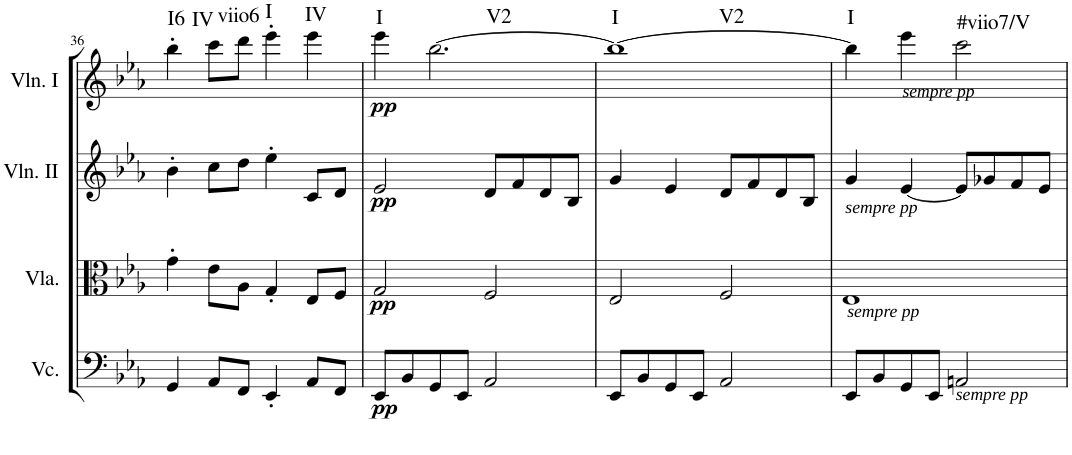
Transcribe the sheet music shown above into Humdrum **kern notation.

**kern	**dynam	**kern	**dynam	**kern	**dynam	**kern	**dynam	**harte
*part4	*part4	*part3	*part3	*part2	*part2	*part1	*part1	*part1
*staff4	*staff4	*staff3	*staff3	*staff2	*staff2	*staff1	*staff1	*
*I"Violoncello	*	*I"Viola	*	*I"Violin II	*	*I"Violin I	*	*
*I'Vc.	*	*I'Vla.	*	*I'Vln. II	*	*I'Vln. I	*	*
!!LO:PB:g=z
*clefF4	*	*clefC3	*	*clefG2	*	*clefG2	*	*
*k[b-e-a-]	*	*k[b-e-a-]	*	*k[b-e-a-]	*	*k[b-e-a-]	*	*
*M2/2	*	*M2/2	*	*M2/2	*	*M2/2	*	*
*met(c|)	*	*met(c|)	*	*met(c|)	*	*met(c|)	*	*
=36	=36	=36	=36	=36	=36	=36	=36	=36
!	!	!	!	!	!	!	!	!LO:H:kt=I6
4GG/	.	4g'\	.	4b-'\	.	4bb-'\	.	N
!	!	!	!	!	!	!	!	!LO:H:kt=IV
8AA-/L	.	8e-\L	.	8cc\L	.	8ccc\L	.	N
!	!	!	!	!	!	!	!	!LO:H:kt=viio6
8FF/J	.	8A-\J	.	8dd\J	.	8ddd\J	.	N
!	!	!	!	!	!	!	!	!LO:H:kt=I
4EE-'/	.	4G'/	.	4ee-'\	.	4eee-'\	.	N
!	!	!	!	!	!	!	!	!LO:H:kt=IV
8AA-/L	.	8E-/L	.	8c/L	.	4eee-\	.	N
8FF/J	.	8F/J	.	8d/J	.	.	.	.
=37	=37	=37	=37	=37	=37	=37	=37	=37
!	!LO:DY:b	!	!LO:DY:b	!	!LO:DY:b	!	!LO:DY:b	!LO:H:kt=I
8EE-/L	pp	2G/	pp	2e-/	pp	4eee-\	pp	N
8BB-/	.	.	.	.	.	.	.	.
!	!	!	!	!	!	!	!	!LO:H:kt=V2
8GG/	.	.	.	.	.	[2.bb-\	.	N
8EE-/J	.	.	.	.	.	.	.	.
2AA-/	.	2F/	.	8d/L	.	.	.	.
.	.	.	.	8f/	.	.	.	.
.	.	.	.	8d/	.	.	.	.
.	.	.	.	8B-/J	.	.	.	.
=38	=38	=38	=38	=38	=38	=38	=38	=38
!	!	!	!	!	!	!	!	!LO:H:n=1:kt=I
!	!	!	!	!	!	!	!	!LO:H:n=2:kt=V2
8EE-/L	.	2E-/	.	4g/	.	1bb-_	.	N N
8BB-/	.	.	.	.	.	.	.	.
8GG/	.	.	.	4e-/	.	.	.	.
8EE-/J	.	.	.	.	.	.	.	.
2AA-/	.	2F/	.	8d/L	.	.	.	.
.	.	.	.	8f/	.	.	.	.
.	.	.	.	8d/	.	.	.	.
.	.	.	.	8B-/J	.	.	.	.
=39	=39	=39	=39	=39	=39	=39	=39	=39
!	!	!LO:TX:a:i:t=sempre pp	!	!	!	!	!	!
!	!	!LO:TX:b:i:t=sempre pp	!	!	!	!	!	!LO:H:kt=I
8EE-/L	.	1E-	.	4g/	.	4bb-\]	.	N
8BB-/	.	.	.	.	.	.	.	.
!	!	!	!	!	!	!LO:TX:a:i:t=sempre pp	!	!
8GG/	.	.	.	[4e-/	.	4eee-\	.	.
8EE-/J	.	.	.	.	.	.	.	.
!LO:TX:b:i:t=sempre pp	!	!	!	!	!	!	!	!LO:H:kt=#viio7/V
2AAn/	.	.	.	8e-/L]	.	2ccc\	.	N
.	.	.	.	8g-X/	.	.	.	.
.	.	.	.	8f/	.	.	.	.
.	.	.	.	8e-/J	.	.	.	.
=	=	=	=	=	=	=	=	=
*-	*-	*-	*-	*-	*-	*-	*-	*-
